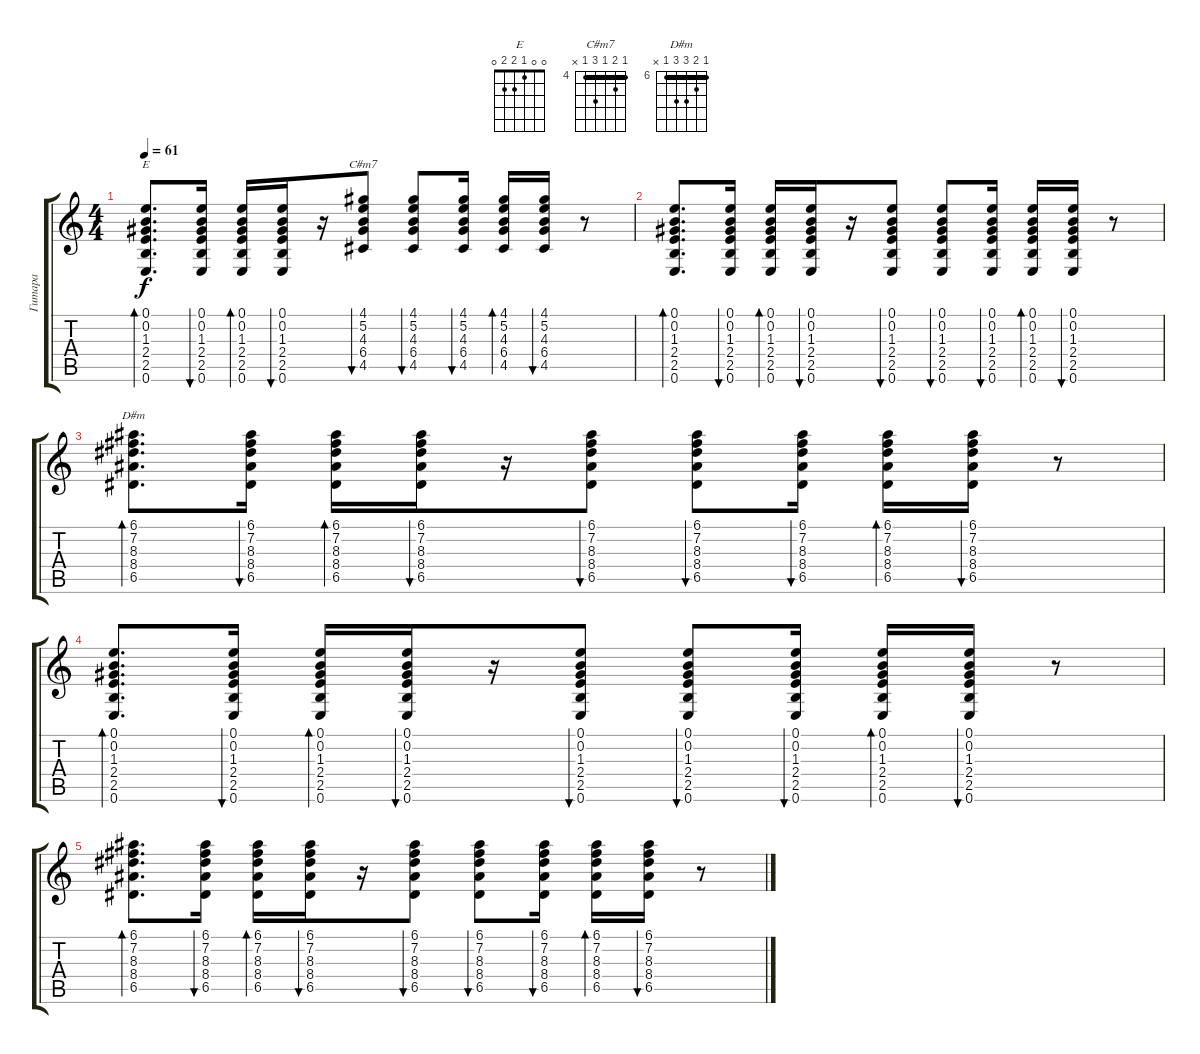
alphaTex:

\track ("Гитара" "Гитара") {instrument acousticguitarsteel}
\staff {score tabs}
\tuning (E4 B3 G3 D3 A2 E2) {hide}
\chord ("E" 0 0 1 2 2 0)
\chord ("C#m7" 4 5 4 6 4 x) {firstfret 4 barre 4}
\chord ("D#m" 6 7 8 8 6 x) {firstfret 6 barre 6}
\ts (4 4)
\tempo 61
\clef g2
\ks c
(0.1 0.2 1.3 2.4 2.5 0.6).8{d bd 30 ch "E" dy f} (0.1 0.2 1.3 2.4 2.5 0.6).16{bu 30} (0.1 0.2 1.3 2.4 2.5 0.6).16{bd 30} (0.1 0.2 1.3 2.4 2.5 0.6).16{bu 30} r.16 (4.1 5.2 4.3 6.4 4.5).8{bu 30 ch "C#m7"} (4.1 5.2 4.3 6.4 4.5).8{bu 30} (4.1 5.2 4.3 6.4 4.5).16{bu 30} (4.1 5.2 4.3 6.4 4.5).16{bd 30} (4.1 5.2 4.3 6.4 4.5).16{bu 30} r.8 |
(0.1 0.2 1.3 2.4 2.5 0.6).8{d bd 30} (0.1 0.2 1.3 2.4 2.5 0.6).16{bu 30} (0.1 0.2 1.3 2.4 2.5 0.6).16{bd 30} (0.1 0.2 1.3 2.4 2.5 0.6).16{bu 30} r.16 (0.1 0.2 1.3 2.4 2.5 0.6).8{bu 30} (0.1 0.2 1.3 2.4 2.5 0.6).8{bu 30} (0.1 0.2 1.3 2.4 2.5 0.6).16{bu 30} (0.1 0.2 1.3 2.4 2.5 0.6).16{bd 30} (0.1 0.2 1.3 2.4 2.5 0.6).16{bu 30} r.8 |
(6.1 7.2 8.3 8.4 6.5).8{d bd 30 ch "D#m"} (6.1 7.2 8.3 8.4 6.5).16{bu 30} (6.1 7.2 8.3 8.4 6.5).16{bd 30} (6.1 7.2 8.3 8.4 6.5).16{bu 30} r.16 (6.1 7.2 8.3 8.4 6.5).8{bu 30} (6.1 7.2 8.3 8.4 6.5).8{bu 30} (6.1 7.2 8.3 8.4 6.5).16{bu 30} (6.1 7.2 8.3 8.4 6.5).16{bd 30} (6.1 7.2 8.3 8.4 6.5).16{bu 30} r.8 |
(0.1 0.2 1.3 2.4 2.5 0.6).8{d bd 30} (0.1 0.2 1.3 2.4 2.5 0.6).16{bu 30} (0.1 0.2 1.3 2.4 2.5 0.6).16{bd 30} (0.1 0.2 1.3 2.4 2.5 0.6).16{bu 30} r.16 (0.1 0.2 1.3 2.4 2.5 0.6).8{bu 30} (0.1 0.2 1.3 2.4 2.5 0.6).8{bu 30} (0.1 0.2 1.3 2.4 2.5 0.6).16{bu 30} (0.1 0.2 1.3 2.4 2.5 0.6).16{bd 30} (0.1 0.2 1.3 2.4 2.5 0.6).16{bu 30} r.8 |
(6.1 7.2 8.3 8.4 6.5).8{d bd 30} (6.1 7.2 8.3 8.4 6.5).16{bu 30} (6.1 7.2 8.3 8.4 6.5).16{bd 30} (6.1 7.2 8.3 8.4 6.5).16{bu 30} r.16 (6.1 7.2 8.3 8.4 6.5).8{bu 30} (6.1 7.2 8.3 8.4 6.5).8{bu 30} (6.1 7.2 8.3 8.4 6.5).16{bu 30} (6.1 7.2 8.3 8.4 6.5).16{bd 30} (6.1 7.2 8.3 8.4 6.5).16{bu 30} r.8
